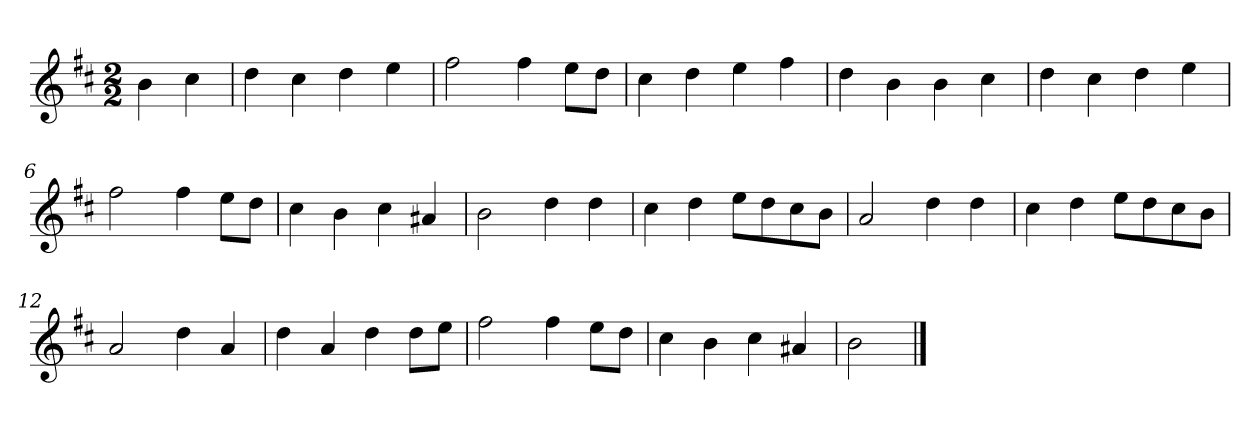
**kern
*part1
*staff1
*k[f#c#]
*M2/2
*MM120
=
4b
4cc#
=1
4dd
4cc#
4dd
4ee
=2
2ff#
4ff#
8eeL
8ddJ
=3
4cc#
4dd
4ee
4ff#
=4
4dd
4b
4b
4cc#
=5
4dd
4cc#
4dd
4ee
=6
2ff#
4ff#
8eeL
8ddJ
=7
4cc#
4b
4cc#
4a#X
=8
2b
4dd
4dd
=9
4cc#
4dd
8eeL
8dd
8cc#
8bJ
=10
2a
4dd
4dd
=11
4cc#
4dd
8eeL
8dd
8cc#
8bJ
=12
2a
4dd
4a
=13
4dd
4a
4dd
8ddL
8eeJ
=14
2ff#
4ff#
8eeL
8ddJ
=15
4cc#
4b
4cc#
4a#X
=16
2b
==
*-
